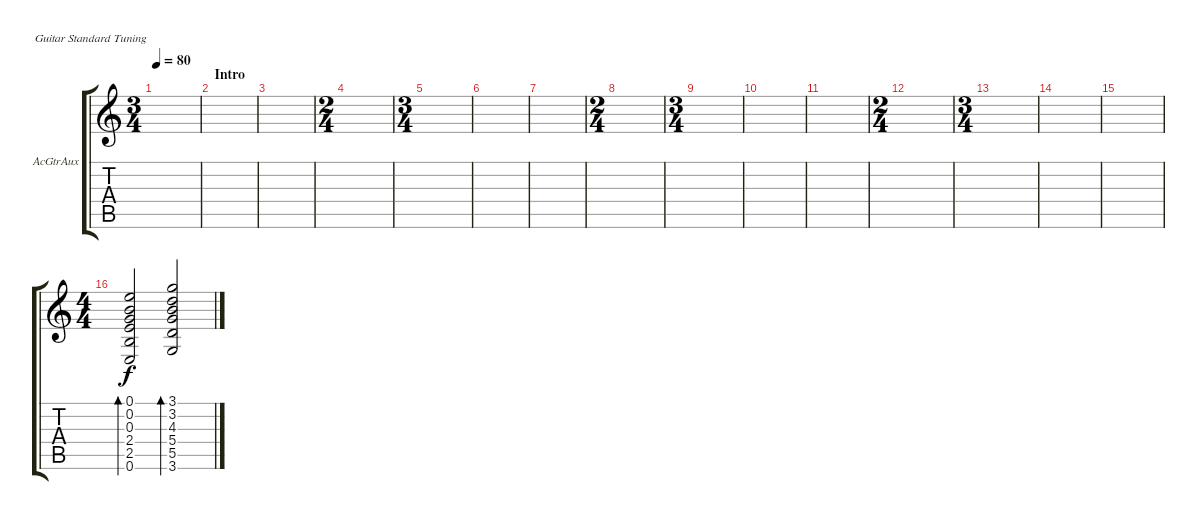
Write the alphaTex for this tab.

\bracketExtendMode groupsimilarinstruments
\firstSystemTrackNameOrientation horizontal
\otherSystemsTrackNameOrientation horizontal
\track ("Acoustic Guitar Aux" "AcGtrAux") {instrument acousticguitarsteel}
\staff {score tabs}
\tuning (E4 B3 G3 D3 A2 E2)
\ts (3 4)
\beaming (8 2 2 2)
\tempo 80
\clef g2
\scale
0.485477
\ks c
|
\section ("" "Intro")
\scale
0.257261 |
\scale
0.257261 |
\ts (2 4)
\beaming (8 2 2)
\scale
0.39527 |
\ts (3 4)
\beaming (8 2 2 2)
\scale
0.39527 |
\scale
0.209459 |
\scale
0.209459 |
\ts (2 4)
\beaming (8 2 2)
\scale
0.39527 |
\ts (3 4)
\beaming (8 2 2 2)
\scale
0.39527 |
\scale
0.257261 |
\scale
0.257261 |
\ts (2 4)
\beaming (8 2 2)
\scale
0.485477 |
\ts (3 4)
\beaming (8 2 2 2)
\scale
0.485477 |
\scale
0.257261 |
\scale
0.257261 |
\ts (4 4)
\beaming (8 2 2 2 2)
\scale
0.485477 (0.1 0.2 0.3 2.4 2.5 0.6).2{bd 147} (5.4 5.5 3.6 4.3 3.2 3.1).2{bd 147}
